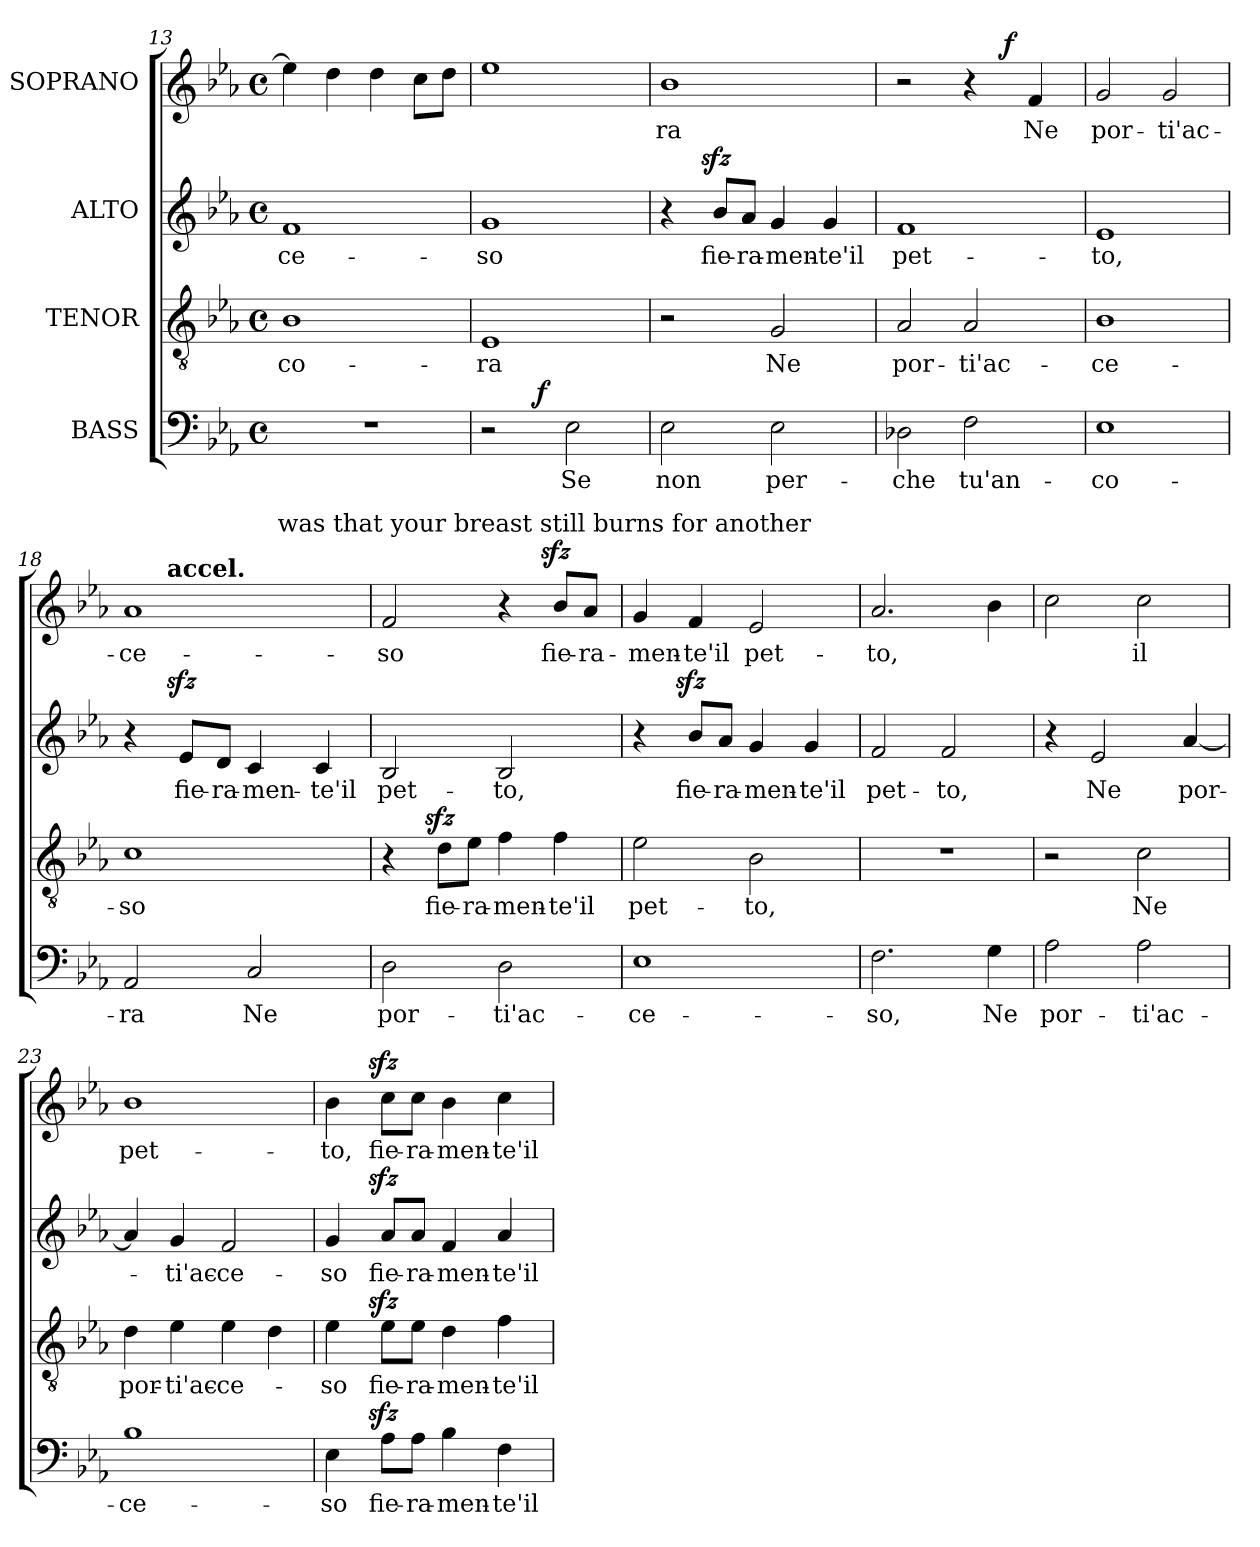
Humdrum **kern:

**kern	**text	**dynam	**kern	**text	**dynam	**kern	**text	**dynam	**kern	**text	**dynam
*part4	*part4	*part4	*part3	*part3	*part3	*part2	*part2	*part2	*part1	*part1	*part1
*staff4	*staff4	*staff4	*staff3	*staff3	*staff3	*staff2	*staff2	*staff2	*staff1	*staff1	*staff1
*I"BASS	*	*	*I"TENOR	*	*	*I"ALTO	*	*	*I"SOPRANO	*	*
*clefF4	*	*	*clefGv2	*	*	*clefG2	*	*	*clefG2	*	*
*k[b-e-a-]	*	*	*k[b-e-a-]	*	*	*k[b-e-a-]	*	*	*k[b-e-a-]	*	*
*E-:	*	*	*E-:	*	*	*E-:	*	*	*E-:	*	*
*M4/4	*	*	*M4/4	*	*	*M4/4	*	*	*M4/4	*	*
*met(c)	*	*	*met(c)	*	*	*met(c)	*	*	*met(c)	*	*
=13	=13	=13	=13	=13	=13	=13	=13	=13	=13	=13	=13
!	!	!	!	!LO:LY:b	!	!	!LO:LY:b	!	!	!	!
1r	.	.	1B-	-co-	.	1f	-ce-	.	4ee-\]	.	.
.	.	.	.	.	.	.	.	.	4dd\	.	.
.	.	.	.	.	.	.	.	.	4dd\	.	.
.	.	.	.	.	.	.	.	.	8cc\L	.	.
.	.	.	.	.	.	.	.	.	8dd\J	.	.
=14	=14	=14	=14	=14	=14	=14	=14	=14	=14	=14	=14
!	!	!	!	!LO:LY:b	!	!	!LO:LY:b	!	!	!	!
*^	*	*	*	*	*	*	*	*	*	*	*
2r	4.ryy	.	.	1E-	-ra	.	1g	-so	.	1ee-	.	.
!	!	!	!LO:DY:a	!	!	!	!	!	!	!	!	!
.	2ryy	.	f	.	.	.	.	.	.	.	.	.
!	!	!LO:LY:b	!	!	!	!	!	!	!	!	!	!
2E-\	.	Se	.	.	.	.	.	.	.	.	.	.
.	8ryy	.	.	.	.	.	.	.	.	.	.	.
=15	=15	=15	=15	=15	=15	=15	=15	=15	=15	=15	=15	=15
!	!	!LO:LY:b	!	!	!	!	!	!	!	!	!LO:LY:b	!
*v	*v	*	*	*	*	*	*^	*	*	*	*	*
2E-\	non	.	2r	.	.	4r	8..ryy	.	.	1b-	-ra	.
!	!	!	!	!	!	!	!	!	!LO:DY:a	!	!	!
.	.	.	.	.	.	.	2ryy	.	sfz	.	.	.
!	!	!	!	!	!	!	!	!LO:LY:b	!	!	!	!
.	.	.	.	.	.	8b-/L	.	fie-	.	.	.	.
!	!	!	!	!	!	!	!	!LO:LY:b	!	!	!	!
.	.	.	.	.	.	8a-/J	.	-ra-	.	.	.	.
!	!LO:LY:b	!	!	!LO:LY:b	!	!	!	!LO:LY:b	!	!	!	!
2E-\	per-	.	2G/	Ne	.	4g/	.	-men-	.	.	.	.
.	.	.	.	.	.	.	4ryy	.	.	.	.	.
!	!	!	!	!	!	!	!	!LO:LY:b	!	!	!	!
.	.	.	.	.	.	4g/	.	-te'il	.	.	.	.
.	.	.	.	.	.	.	32ryy	.	.	.	.	.
=16	=16	=16	=16	=16	=16	=16	=16	=16	=16	=16	=16	=16
!	!LO:LY:b	!	!	!LO:LY:b	!	!	!	!LO:LY:b	!	!	!	!
*	*	*	*	*	*	*v	*v	*	*	*^	*	*
2D-X\	-che	.	2A-/	por-	.	1f	pet-	.	2r	2ryy	.	.
!	!LO:LY:b	!	!	!LO:LY:b	!	!	!	!	!	!	!	!
2F\	tu'an-	.	2A-/	-ti'ac-	.	.	.	.	4r	8ryy	.	.
.	.	.	.	.	.	.	.	.	.	32ryy	.	.
!	!	!	!	!	!	!	!	!	!	!	!	!LO:DY:a
.	.	.	.	.	.	.	.	.	.	4ryy	.	f
!	!	!	!	!	!	!	!	!	!	!	!LO:LY:b	!
.	.	.	.	.	.	.	.	.	4f/	.	Ne	.
.	.	.	.	.	.	.	.	.	.	16.ryy	.	.
!!LO:LB:g=z
=17	=17	=17	=17	=17	=17	=17	=17	=17	=17	=17	=17	=17
!	!LO:LY:b	!	!	!LO:LY:b	!	!	!LO:LY:b	!	!	!	!LO:LY:b	!
*	*	*	*	*	*	*	*	*	*v	*v	*	*
1E-	-co-	.	1B-	-ce-	.	1e-	-to,	.	2g/	por-	.
!	!	!	!	!	!	!	!	!	!	!LO:LY:b	!
.	.	.	.	.	.	.	.	.	2g/	-ti'ac-	.
=18	=18	=18	=18	=18	=18	=18	=18	=18	=18	=18	=18
!	!LO:LY:b	!	!	!LO:LY:b	!	!	!	!	!	!LO:LY:b	!
*	*	*	*	*	*	*^	*	*	*^	*	*
*	*	*	*	*	*	*	*	*	*	*	*^	*	*
2AA-/	-ra	.	1c	-so	.	4r	8..ryy	.	.	1a-	8..ryy	2ryy	-ce-	.
!	!	!	!	!	!	!	!	!	!	!	!LO:TX:a:B:t=accel.	!	!	!
!	!	!	!	!	!	!	!	!	!LO:DY:a	!	!	!	!	!
.	.	.	.	.	.	.	2ryy	.	sfz	.	2ryy	.	.	.
!	!	!	!	!	!	!	!	!LO:LY:b	!	!	!	!	!	!
.	.	.	.	.	.	8e-/L	.	fie-	.	.	.	.	.	.
!	!	!	!	!	!	!	!	!LO:LY:b	!	!	!	!	!	!
.	.	.	.	.	.	8d/J	.	-ra-	.	.	.	.	.	.
!	!LO:LY:b	!	!	!	!	!	!	!LO:LY:b	!	!	!	!	!	!
2C/	Ne	.	.	.	.	4c/	.	-men-	.	.	.	8ryy	.	.
!	!	!	!	!	!	!	!	!	!	!	!	!LO:TX:a:t=was that your breast still burns for another	!	!
.	.	.	.	.	.	.	.	.	.	.	.	4.ryy	.	.
.	.	.	.	.	.	.	4ryy	.	.	.	4ryy	.	.	.
!	!	!	!	!	!	!	!	!LO:LY:b	!	!	!	!	!	!
.	.	.	.	.	.	4c/	.	-te'il	.	.	.	.	.	.
.	.	.	.	.	.	.	32ryy	.	.	.	32ryy	.	.	.
=19	=19	=19	=19	=19	=19	=19	=19	=19	=19	=19	=19	=19	=19	=19
!	!LO:LY:b	!	!	!	!	!	!	!LO:LY:b	!	!	!	!	!LO:LY:b	!
*	*	*	*	*	*	*v	*v	*	*	*	*	*	*	*
*	*	*	*^	*	*	*	*	*	*	*v	*v	*	*
2D\	por-	.	4r	8..ryy	.	.	2B-/	pet-	.	2f/	2ryy	-so	.
!	!	!	!	!	!	!LO:DY:a	!	!	!	!	!	!	!
.	.	.	.	2ryy	.	sfz	.	.	.	.	.	.	.
!	!	!	!	!	!LO:LY:b	!	!	!	!	!	!	!	!
.	.	.	8d\L	.	fie-	.	.	.	.	.	.	.	.
!	!	!	!	!	!LO:LY:b	!	!	!	!	!	!	!	!
.	.	.	8e-\J	.	-ra-	.	.	.	.	.	.	.	.
!	!LO:LY:b	!	!	!	!LO:LY:b	!	!	!LO:LY:b	!	!	!	!	!
2D\	-ti'ac-	.	4f\	.	-men-	.	2B-/	-to,	.	4r	8..ryy	.	.
!	!	!	!	!	!	!	!	!	!	!	!	!	!LO:DY:a
.	.	.	.	4ryy	.	.	.	.	.	.	4ryy	.	sfz
!	!	!	!	!	!LO:LY:b	!	!	!	!	!	!	!LO:LY:b	!
.	.	.	4f\	.	-te'il	.	.	.	.	8b-/L	.	fie-	.
!	!	!	!	!	!	!	!	!	!	!	!	!LO:LY:b	!
.	.	.	.	.	.	.	.	.	.	8a-/J	.	-ra-	.
.	.	.	.	32ryy	.	.	.	.	.	.	32ryy	.	.
=20	=20	=20	=20	=20	=20	=20	=20	=20	=20	=20	=20	=20	=20
!	!LO:LY:b	!	!	!	!LO:LY:b	!	!	!	!	!	!	!LO:LY:b	!
*	*	*	*v	*v	*	*	*^	*	*	*v	*v	*	*
1E-	-ce-	.	2e-\	pet-	.	4r	8..ryy	.	.	4g/	-men-	.
!	!	!	!	!	!	!	!	!	!LO:DY:a	!	!	!
.	.	.	.	.	.	.	2ryy	.	sfz	.	.	.
!	!	!	!	!	!	!	!	!LO:LY:b	!	!	!LO:LY:b:rj	!
.	.	.	.	.	.	8b-/L	.	fie-	.	4f/	-te'il	.
!	!	!	!	!	!	!	!	!LO:LY:b	!	!	!	!
.	.	.	.	.	.	8a-/J	.	-ra-	.	.	.	.
!	!	!	!	!LO:LY:b	!	!	!	!LO:LY:b:rj	!	!	!LO:LY:b	!
.	.	.	2B-\	-to,	.	4g/	.	-men-	.	2e-/	pet-	.
.	.	.	.	.	.	.	4ryy	.	.	.	.	.
!	!	!	!	!	!	!	!	!LO:LY:b	!	!	!	!
.	.	.	.	.	.	4g/	.	-te'il	.	.	.	.
.	.	.	.	.	.	.	32ryy	.	.	.	.	.
=21	=21	=21	=21	=21	=21	=21	=21	=21	=21	=21	=21	=21
!	!LO:LY:b	!	!	!	!	!	!	!LO:LY:b	!	!	!LO:LY:b	!
*	*	*	*	*	*	*v	*v	*	*	*	*	*
2.F\	-so,	.	1r	.	.	2f/	pet-	.	2.a-/	-to,	.
!	!	!	!	!	!	!	!LO:LY:b	!	!	!	!
.	.	.	.	.	.	2f/	-to,	.	.	.	.
!	!LO:LY:b	!	!	!	!	!	!	!	!	!	!
4G\	Ne	.	.	.	.	.	.	.	4b-\	.	.
!!LO:PB:g=z
=22	=22	=22	=22	=22	=22	=22	=22	=22	=22	=22	=22
!	!LO:LY:b	!	!	!	!	!	!	!	!	!	!
2A-\	por-	.	2r	.	.	4r	.	.	2cc\	.	.
!	!	!	!	!	!	!	!LO:LY:b	!	!	!	!
.	.	.	.	.	.	2e-/	Ne	.	.	.	.
!	!LO:LY:b	!	!	!LO:LY:b	!	!	!	!	!	!LO:LY:b	!
2A-\	-ti'ac-	.	2c\	Ne	.	.	.	.	2cc\	il	.
!	!	!	!	!	!	!	!LO:LY:b	!	!	!	!
.	.	.	.	.	.	[<4a-/	por-	.	.	.	.
=23	=23	=23	=23	=23	=23	=23	=23	=23	=23	=23	=23
!	!LO:LY:b	!	!	!LO:LY:b	!	!	!	!	!	!LO:LY:b	!
1B-	-ce-	.	4d\	por-	.	4a-/]	.	.	1b-	pet-	.
!	!	!	!	!LO:LY:b	!	!	!LO:LY:b	!	!	!	!
.	.	.	4e-\	-ti'ac-	.	4g/	-ti'ac-	.	.	.	.
!	!	!	!	!LO:LY:b	!	!	!LO:LY:b	!	!	!	!
.	.	.	4e-\	-ce-	.	2f/	-ce-	.	.	.	.
.	.	.	4d\	.	.	.	.	.	.	.	.
=24	=24	=24	=24	=24	=24	=24	=24	=24	=24	=24	=24
!	!LO:LY:b	!	!	!LO:LY:b	!	!	!LO:LY:b	!	!	!LO:LY:b	!
*^	*	*	*^	*	*	*^	*	*	*^	*	*
4E-\	8..ryy	-so	.	4e-\	8..ryy	-so	.	4g/	8..ryy	-so	.	4b-\	8..ryy	-to,	.
!	!	!	!LO:DY:a	!	!	!	!LO:DY:a	!	!	!	!LO:DY:a	!	!	!	!LO:DY:a
.	2ryy	.	sfz	.	2ryy	.	sfz	.	2ryy	.	sfz	.	2ryy	.	sfz
!	!	!LO:LY:b	!	!	!	!LO:LY:b	!	!	!	!LO:LY:b	!	!	!	!LO:LY:b	!
8A-\L	.	fie-	.	8e-\L	.	fie-	.	8a-/L	.	fie-	.	8cc\L	.	fie-	.
!	!	!LO:LY:b	!	!	!	!LO:LY:b	!	!	!	!LO:LY:b	!	!	!	!LO:LY:b	!
8A-\J	.	-ra-	.	8e-\J	.	-ra-	.	8a-/J	.	-ra-	.	8cc\J	.	-ra-	.
!	!	!LO:LY:b	!	!	!	!LO:LY:b	!	!	!	!LO:LY:b	!	!	!	!LO:LY:b	!
4B-\	.	-men-	.	4d\	.	-men-	.	4f/	.	-men-	.	4b-\	.	-men-	.
.	4ryy	.	.	.	4ryy	.	.	.	4ryy	.	.	.	4ryy	.	.
!	!	!LO:LY:b	!	!	!	!LO:LY:b	!	!	!	!LO:LY:b	!	!	!	!LO:LY:b	!
4F\	.	-te'il	.	4f\	.	-te'il	.	4a-/	.	-te'il	.	4cc\	.	-te'il	.
.	32ryy	.	.	.	32ryy	.	.	.	32ryy	.	.	.	32ryy	.	.
*v	*v	*	*	*	*	*	*	*v	*v	*	*	*v	*v	*	*
*	*	*	*v	*v	*	*	*	*	*	*	*	*
=	=	=	=	=	=	=	=	=	=	=	=
*-	*-	*-	*-	*-	*-	*-	*-	*-	*-	*-	*-
